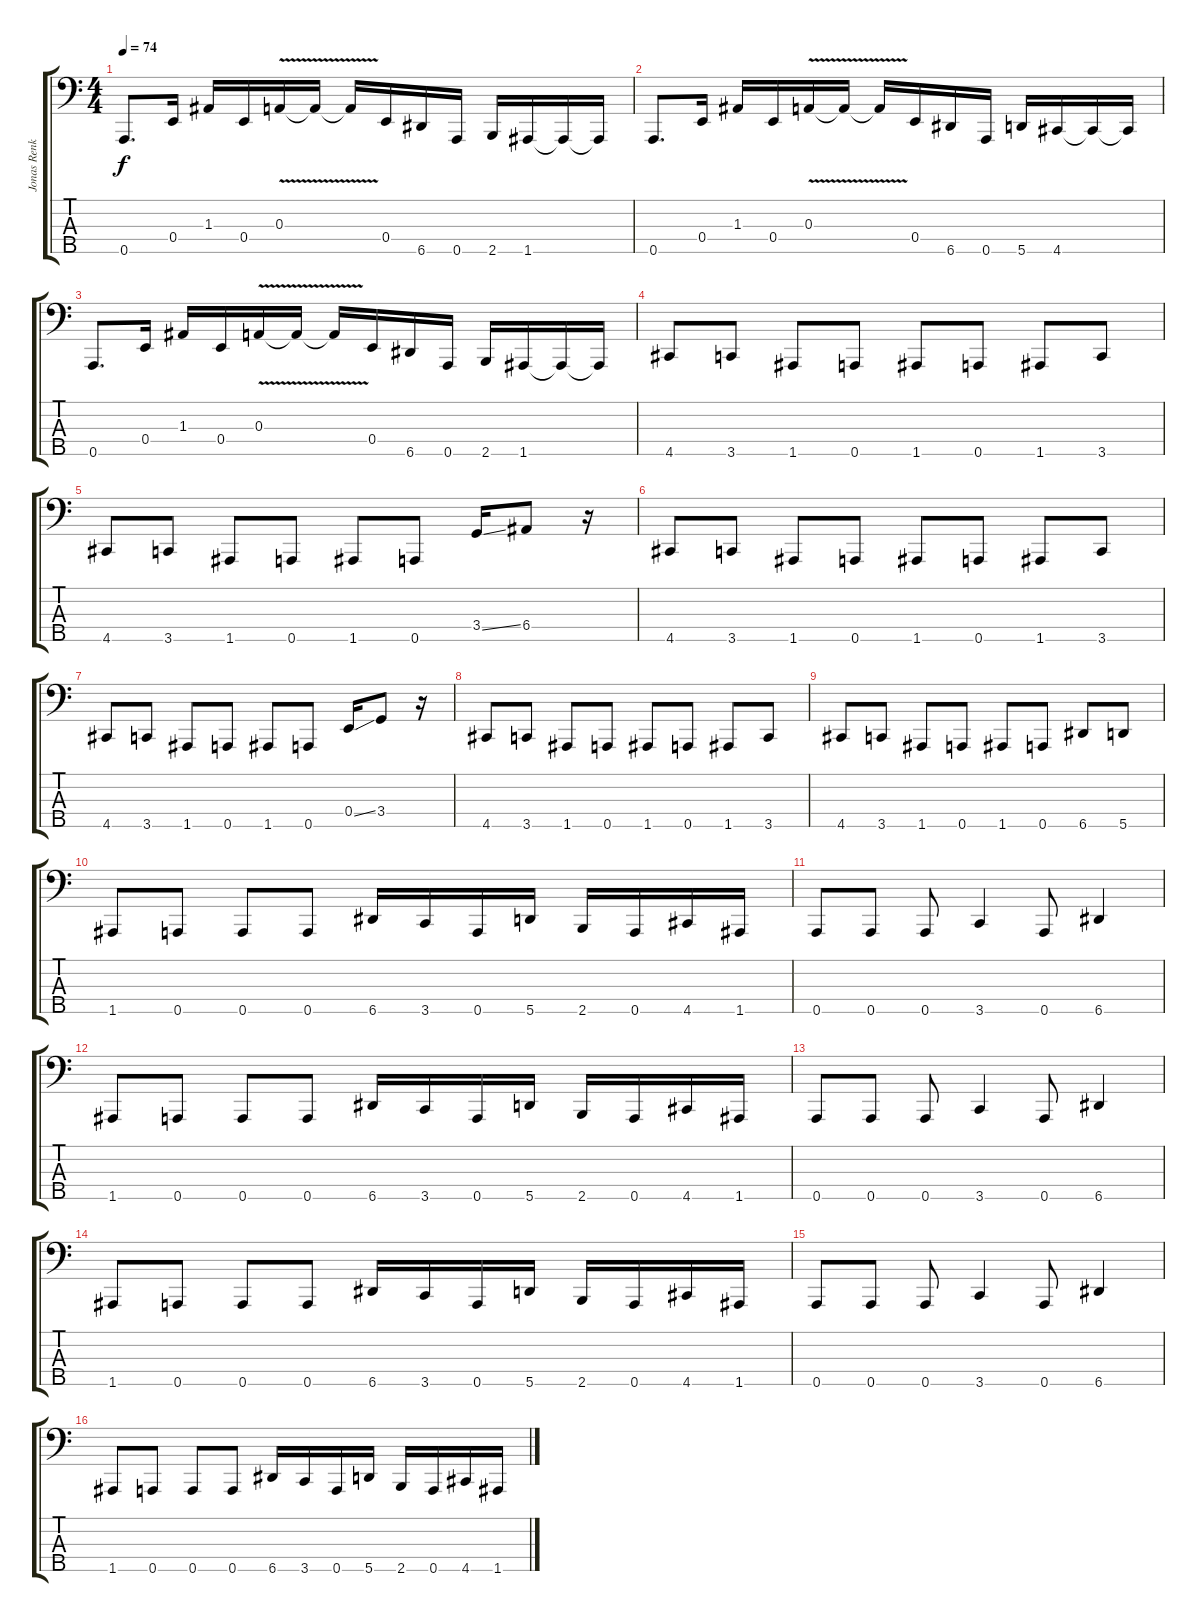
\track ("Jonas Renkse - Bass" "Jonas Renk") {instrument electricbasspick}
\staff {score tabs}
\tuning (G2 D2 A1 E1 A0) {hide}
\ts (4 4)
\tempo 74
\clef f4
\ks c
0.5.8{d dy f} 0.4.16 1.3.16 0.4.16 0.3{v}.16 0.3{v t}.16 0.3{v t}.16 0.4.16 6.5.16 0.5.16 2.5.16 1.5.16 1.5{t}.16 1.5{t}.16 |
0.5.8{d} 0.4.16 1.3.16 0.4.16 0.3{v}.16 0.3{v t}.16 0.3{v t}.16 0.4.16 6.5.16 0.5.16 5.5.16 4.5.16 4.5{t}.16 4.5{t}.16 |
0.5.8{d} 0.4.16 1.3.16 0.4.16 0.3{v}.16 0.3{v t}.16 0.3{v t}.16 0.4.16 6.5.16 0.5.16 2.5.16 1.5.16 1.5{t}.16 1.5{t}.16 |
4.5.8 3.5.8 1.5.8 0.5.8 1.5.8 0.5.8 1.5.8 3.5.8 |
4.5.8 3.5.8 1.5.8 0.5.8 1.5.8 0.5.8 3.4{ss}.16 6.4.8 r.16 |
4.5.8 3.5.8 1.5.8 0.5.8 1.5.8 0.5.8 1.5.8 3.5.8 |
4.5.8 3.5.8 1.5.8 0.5.8 1.5.8 0.5.8 0.4{ss}.16 3.4.8 r.16 |
4.5.8 3.5.8 1.5.8 0.5.8 1.5.8 0.5.8 1.5.8 3.5.8 |
4.5.8 3.5.8 1.5.8 0.5.8 1.5.8 0.5.8 6.5.8 5.5.8 |
1.5.8 0.5.8 0.5.8 0.5.8 6.5.16 3.5.16 0.5.16 5.5.16 2.5.16 0.5.16 4.5.16 1.5.16 |
0.5.8 0.5.8 0.5.8 3.5.4 0.5.8 6.5.4 |
1.5.8 0.5.8 0.5.8 0.5.8 6.5.16 3.5.16 0.5.16 5.5.16 2.5.16 0.5.16 4.5.16 1.5.16 |
0.5.8 0.5.8 0.5.8 3.5.4 0.5.8 6.5.4 |
1.5.8 0.5.8 0.5.8 0.5.8 6.5.16 3.5.16 0.5.16 5.5.16 2.5.16 0.5.16 4.5.16 1.5.16 |
0.5.8 0.5.8 0.5.8 3.5.4 0.5.8 6.5.4 |
1.5.8 0.5.8 0.5.8 0.5.8 6.5.16 3.5.16 0.5.16 5.5.16 2.5.16 0.5.16 4.5.16 1.5.16
